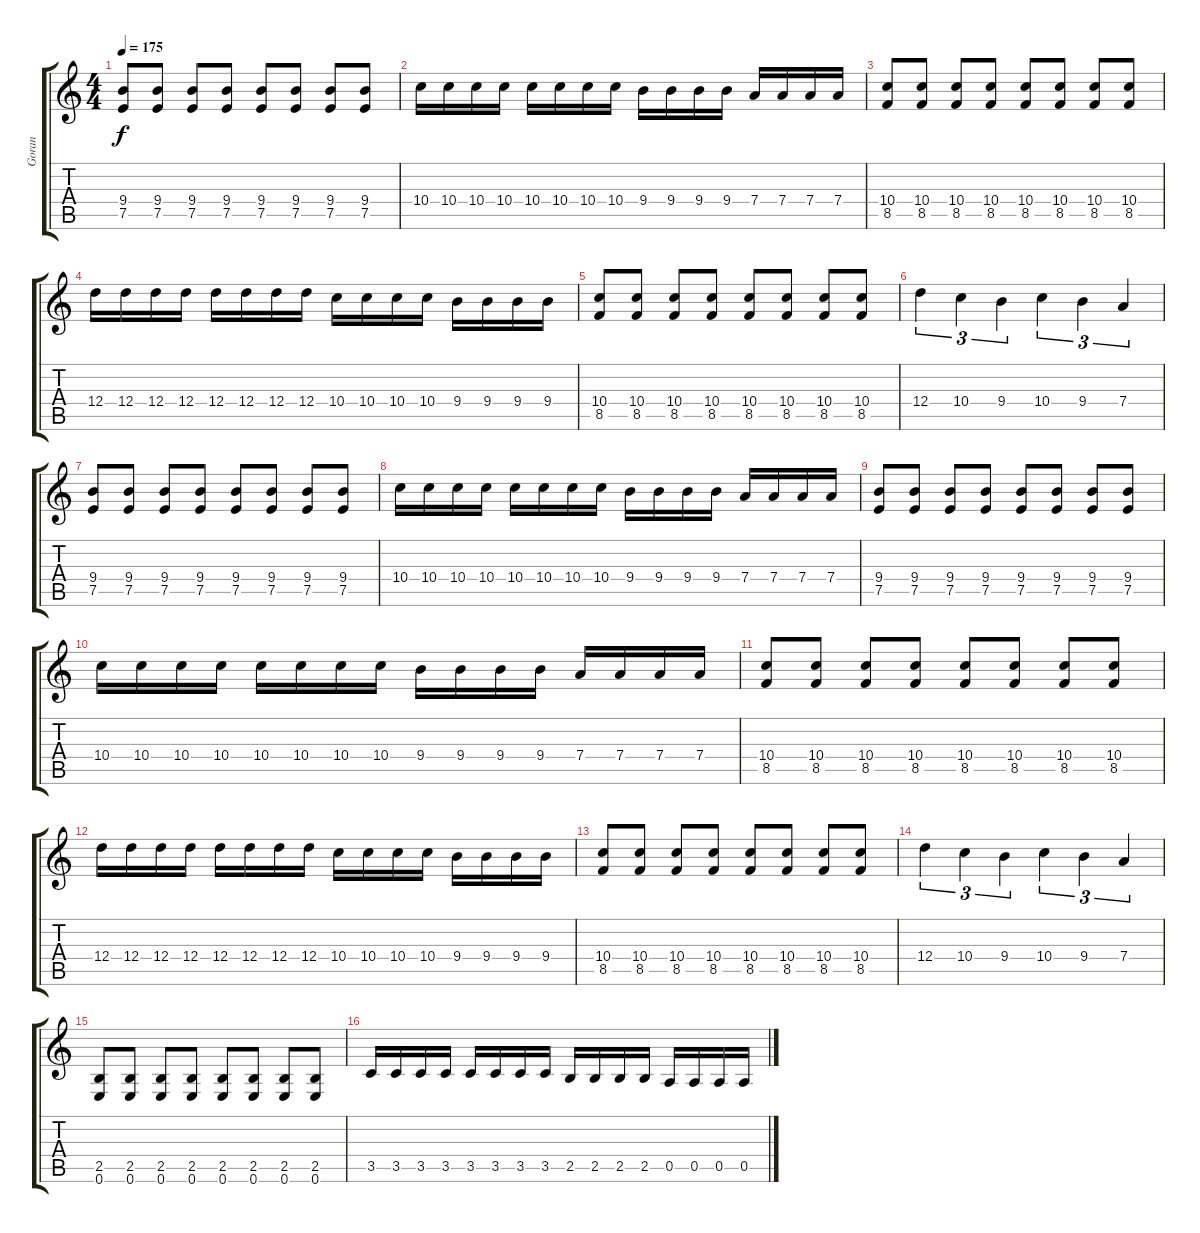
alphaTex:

\track ("Goran" "Goran") {instrument distortionguitar}
\staff {score tabs}
\tuning (E4 B3 G3 D3 A2 E2) {hide}
\ts (4 4)
\tempo 175
\clef g2
\ks c
(9.4 7.5).8{dy f} (9.4 7.5).8 (9.4 7.5).8 (9.4 7.5).8 (9.4 7.5).8 (9.4 7.5).8 (9.4 7.5).8 (9.4 7.5).8 |
10.4.16 10.4.16 10.4.16 10.4.16 10.4.16 10.4.16 10.4.16 10.4.16 9.4.16 9.4.16 9.4.16 9.4.16 7.4.16 7.4.16 7.4.16 7.4.16 |
(10.4 8.5).8 (10.4 8.5).8 (10.4 8.5).8 (10.4 8.5).8 (10.4 8.5).8 (10.4 8.5).8 (10.4 8.5).8 (10.4 8.5).8 |
12.4.16 12.4.16 12.4.16 12.4.16 12.4.16 12.4.16 12.4.16 12.4.16 10.4.16 10.4.16 10.4.16 10.4.16 9.4.16 9.4.16 9.4.16 9.4.16 |
(10.4 8.5).8 (10.4 8.5).8 (10.4 8.5).8 (10.4 8.5).8 (10.4 8.5).8 (10.4 8.5).8 (10.4 8.5).8 (10.4 8.5).8 |
12.4.4{tu (3 2)} 10.4.4{tu (3 2)} 9.4.4{tu (3 2)} 10.4.4{tu (3 2)} 9.4.4{tu (3 2)} 7.4.4{tu (3 2)} |
(9.4 7.5).8 (9.4 7.5).8 (9.4 7.5).8 (9.4 7.5).8 (9.4 7.5).8 (9.4 7.5).8 (9.4 7.5).8 (9.4 7.5).8 |
10.4.16 10.4.16 10.4.16 10.4.16 10.4.16 10.4.16 10.4.16 10.4.16 9.4.16 9.4.16 9.4.16 9.4.16 7.4.16 7.4.16 7.4.16 7.4.16 |
(9.4 7.5).8 (9.4 7.5).8 (9.4 7.5).8 (9.4 7.5).8 (9.4 7.5).8 (9.4 7.5).8 (9.4 7.5).8 (9.4 7.5).8 |
10.4.16 10.4.16 10.4.16 10.4.16 10.4.16 10.4.16 10.4.16 10.4.16 9.4.16 9.4.16 9.4.16 9.4.16 7.4.16 7.4.16 7.4.16 7.4.16 |
(10.4 8.5).8 (10.4 8.5).8 (10.4 8.5).8 (10.4 8.5).8 (10.4 8.5).8 (10.4 8.5).8 (10.4 8.5).8 (10.4 8.5).8 |
12.4.16 12.4.16 12.4.16 12.4.16 12.4.16 12.4.16 12.4.16 12.4.16 10.4.16 10.4.16 10.4.16 10.4.16 9.4.16 9.4.16 9.4.16 9.4.16 |
(10.4 8.5).8 (10.4 8.5).8 (10.4 8.5).8 (10.4 8.5).8 (10.4 8.5).8 (10.4 8.5).8 (10.4 8.5).8 (10.4 8.5).8 |
12.4.4{tu (3 2)} 10.4.4{tu (3 2)} 9.4.4{tu (3 2)} 10.4.4{tu (3 2)} 9.4.4{tu (3 2)} 7.4.4{tu (3 2)} |
(2.5 0.6).8 (2.5 0.6).8 (2.5 0.6).8 (2.5 0.6).8 (2.5 0.6).8 (2.5 0.6).8 (2.5 0.6).8 (2.5 0.6).8 |
3.5.16 3.5.16 3.5.16 3.5.16 3.5.16 3.5.16 3.5.16 3.5.16 2.5.16 2.5.16 2.5.16 2.5.16 0.5.16 0.5.16 0.5.16 0.5.16
